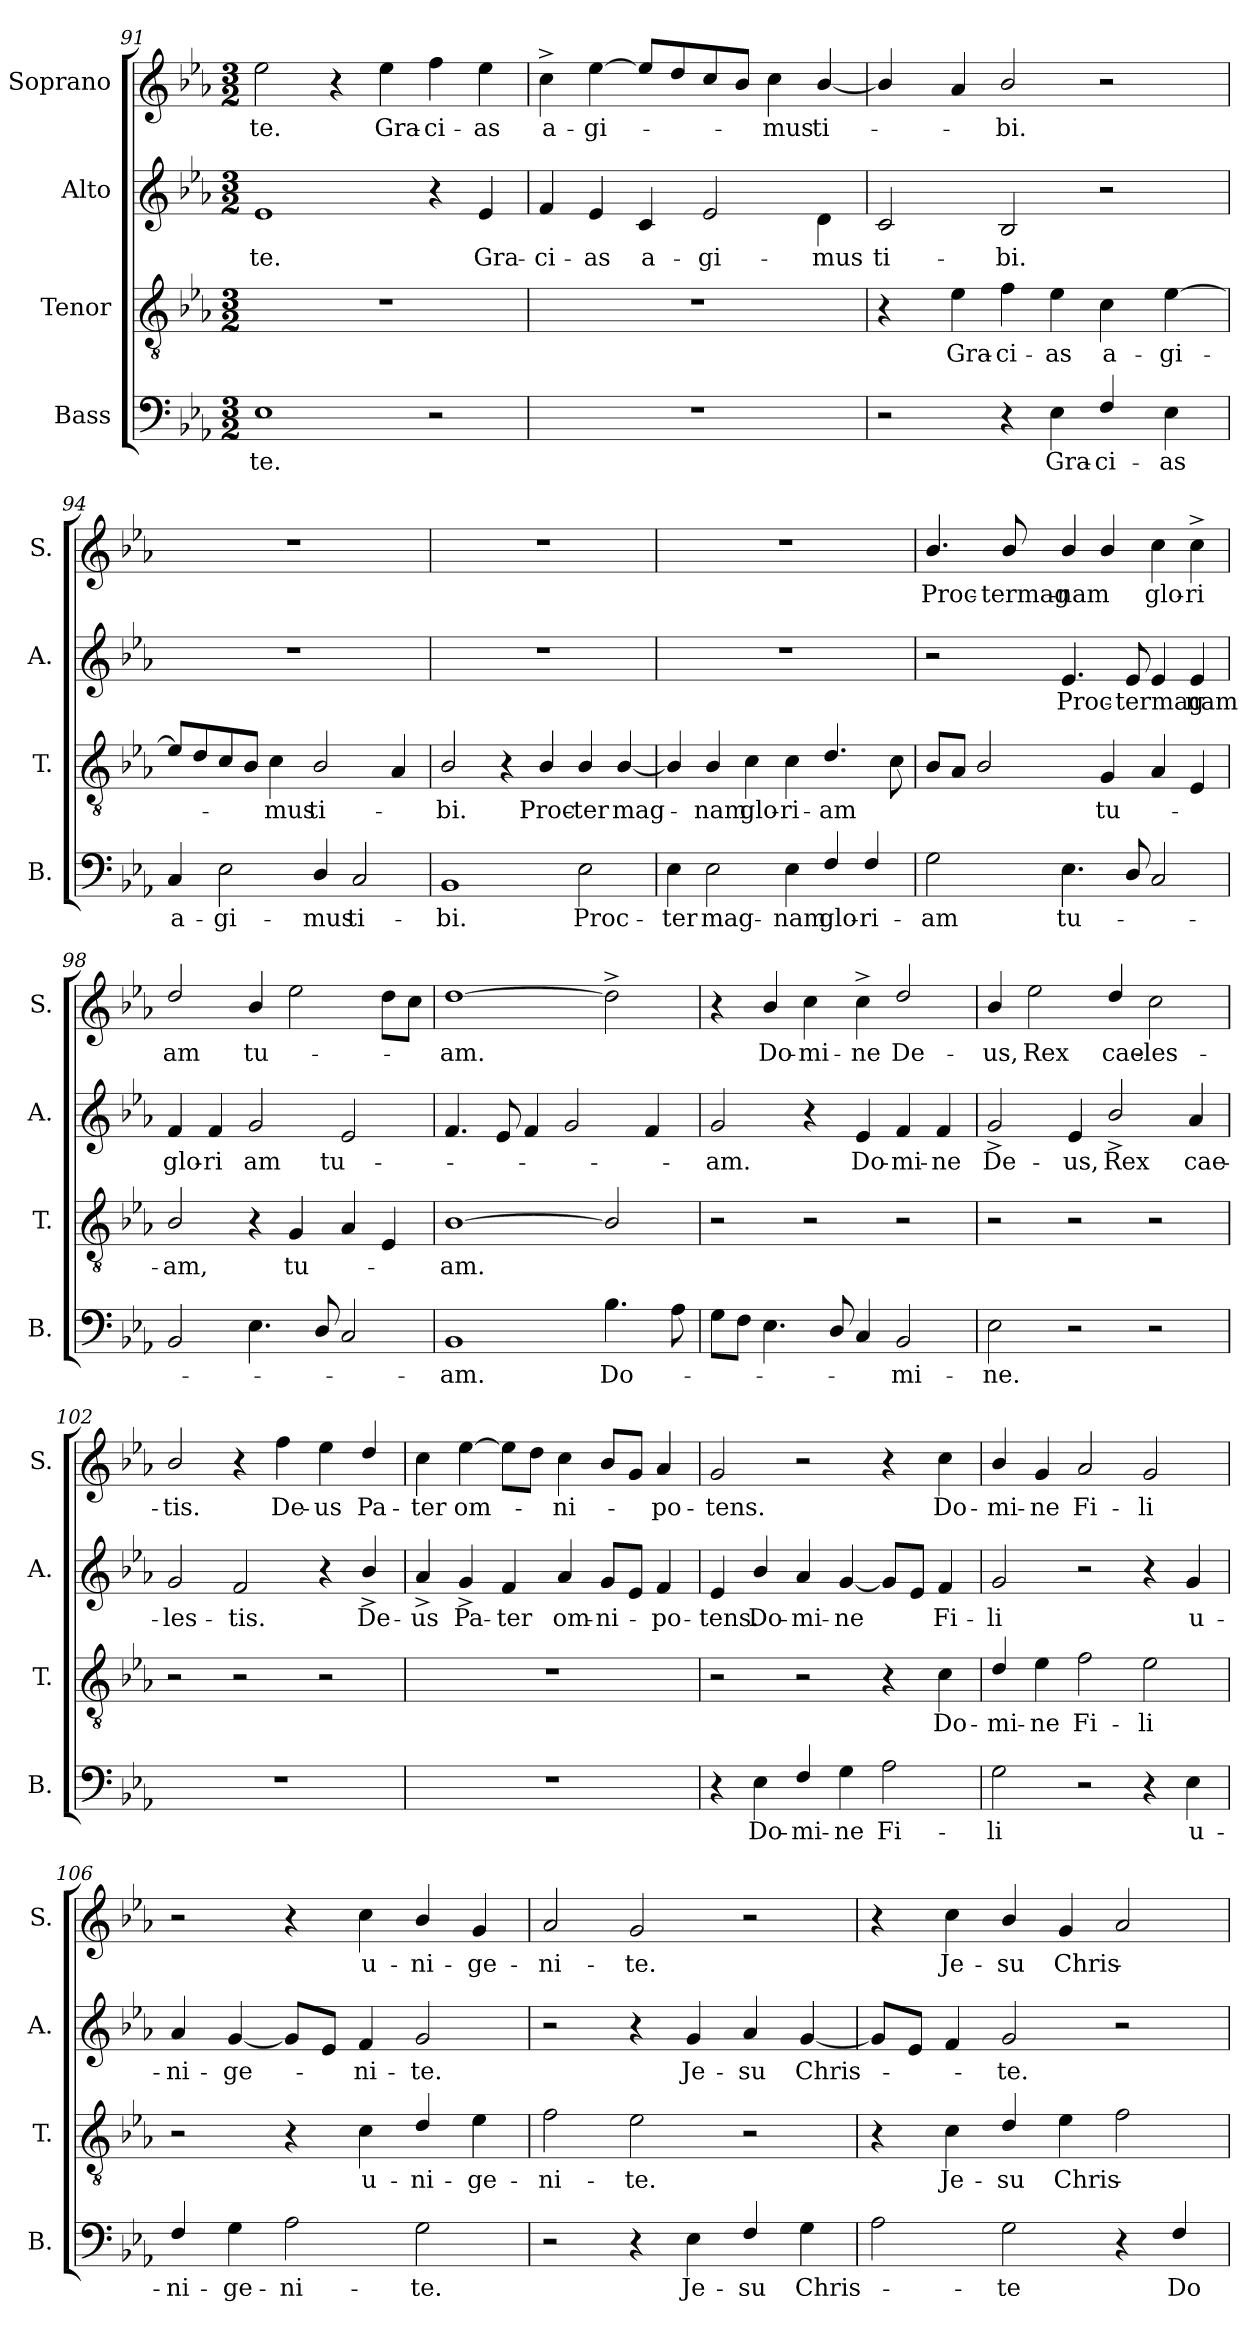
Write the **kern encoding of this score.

**kern	**text	**kern	**text	**kern	**text	**kern	**text
*part4	*part4	*part3	*part3	*part2	*part2	*part1	*part1
*staff4	*staff4	*staff3	*staff3	*staff2	*staff2	*staff1	*staff1
*I"Bass	*	*I"Tenor	*	*I"Alto	*	*I"Soprano	*
*I'B.	*	*I'T.	*	*I'A.	*	*I'S.	*
*clefF4	*	*clefGv2	*	*clefG2	*	*clefG2	*
*k[b-e-a-]	*	*k[b-e-a-]	*	*k[b-e-a-]	*	*k[b-e-a-]	*
*E-:	*	*E-:	*	*E-:	*	*E-:	*
*M3/2	*	*M3/2	*	*M3/2	*	*M3/2	*
=91	=91	=91	=91	=91	=91	=91	=91
!	!LO:LY:b:cj	!LO:N:vis=1	!	!	!LO:LY:b:cj	!	!LO:LY:b:cj
1E-	te.	1.r	.	1e-	te.	2ee-\	te.
.	.	.	.	.	.	4r	.
!	!	!	!	!	!	!	!LO:LY:b:cj
.	.	.	.	.	.	4ee-\	Gra-
!	!	!	!	!	!	!	!LO:LY:b:cj
2r	.	.	.	4r	.	4ff\	-ci-
!	!	!	!	!	!LO:LY:b:cj	!	!LO:LY:b:cj
.	.	.	.	4e-/	Gra-	4ee-\	-as
=92	=92	=92	=92	=92	=92	=92	=92
!LO:N:vis=1	!	!LO:N:vis=1	!	!	!LO:LY:b:cj	!	!LO:LY:b:cj
1.r	.	1.r	.	4f/	-ci-	4cc^<\	a-
!	!	!	!	!	!LO:LY:b:cj	!	!LO:LY:b:cj
.	.	.	.	4e-/	-as	[>4ee-\	-gi-
!	!	!	!	!	!LO:LY:b:cj	!	!
.	.	.	.	4c/	a-	8ee-/L]	.
.	.	.	.	.	.	8dd/	.
!	!	!	!	!	!LO:LY:b:cj	!	!
.	.	.	.	2e-/	-gi-	8cc/	.
.	.	.	.	.	.	8b-/J	.
!	!	!	!	!	!	!	!LO:LY:b:cj
.	.	.	.	.	.	4cc\	-mus
!	!	!	!	!	!LO:LY:b:cj	!	!LO:LY:b:cj
.	.	.	.	4d\	-mus	[>4b-/	ti-
!!LO:LB:g=z
=93	=93	=93	=93	=93	=93	=93	=93
!	!	!	!	!	!LO:LY:b:cj	!	!
*	*	*	*	*^	*	*	*
2r	.	4r	.	2c/	8ryy	ti-	4b-/]	.
.	.	.	.	.	32ryy	.	.	.
.	.	.	.	.	1ryy	.	.	.
!	!	!	!LO:LY:b:cj	!	!	!	!	!
.	.	4e-\	Gra-	.	.	.	4a-/	.
!	!	!	!LO:LY:b:cj	!	!	!LO:LY:b:cj	!	!LO:LY:b:cj
4r	.	4f\	-ci-	2B-/	.	-bi.	2b-/	-bi.
!	!LO:LY:b:cj	!	!LO:LY:b:cj	!	!	!	!	!
4E-\	Gra-	4e-\	-as	.	.	.	.	.
!	!LO:LY:b:cj	!	!LO:LY:b:cj	!	!	!	!	!
4F/	-ci-	4c\	a-	2r	.	.	2r	.
.	.	.	.	.	4ryy	.	.	.
!	!LO:LY:b:cj	!	!LO:LY:b:cj	!	!	!	!	!
4E-\	-as	[>4e-\	-gi-	.	.	.	.	.
.	.	.	.	.	16.ryy	.	.	.
=94	=94	=94	=94	=94	=94	=94	=94	=94
!	!LO:LY:b:cj	!	!	!LO:N:vis=1	!	!	!LO:N:vis=1	!
*	*	*	*	*v	*v	*	*	*
4C/	a-	8e-/L]	.	1.r	.	1.r	.
.	.	8d/	.	.	.	.	.
!	!LO:LY:b:cj	!	!	!	!	!	!
2E-\	-gi-	8c/	.	.	.	.	.
.	.	8B-/J	.	.	.	.	.
!	!	!	!LO:LY:b:cj	!	!	!	!
.	.	4c\	-mus	.	.	.	.
!	!LO:LY:b:cj	!	!LO:LY:b:cj	!	!	!	!
4D/	-mus	2B-/	ti-	.	.	.	.
!	!LO:LY:b:cj	!	!	!	!	!	!
2C/	ti-	.	.	.	.	.	.
.	.	4A-/	.	.	.	.	.
=95	=95	=95	=95	=95	=95	=95	=95
!	!LO:LY:b:cj	!	!LO:LY:b:cj	!LO:N:vis=1	!	!LO:N:vis=1	!
1BB-	-bi.	2B-/	-bi.	1.r	.	1.r	.
.	.	4r	.	.	.	.	.
!	!	!	!LO:LY:b:cj	!	!	!	!
.	.	4B-/	Proc-	.	.	.	.
!	!LO:LY:b:cj	!	!LO:LY:b:rj	!	!	!	!
2E-\	Proc-	4B-/	-ter	.	.	.	.
!	!	!	!LO:LY:b	!	!	!	!
.	.	[<4B-/	mag-	.	.	.	.
=96	=96	=96	=96	=96	=96	=96	=96
!	!LO:LY:b:cj	!	!	!LO:N:vis=1	!	!LO:N:vis=1	!
4E-\	-ter	4B-/]	.	1.r	.	1.r	.
!	!LO:LY:b	!	!LO:LY:b:cj	!	!	!	!
2E-\	mag-	4B-/	-nam	.	.	.	.
!	!	!	!LO:LY:b:cj	!	!	!	!
.	.	4c\	glo-	.	.	.	.
!	!LO:LY:b:cj	!	!LO:LY:b:cj	!	!	!	!
4E-\	-nam	4c\	-ri-	.	.	.	.
!	!LO:LY:b:cj	!	!LO:LY:b	!	!	!	!
4F/	glo-	4.d/	-am	.	.	.	.
!	!LO:LY:b:cj	!	!	!	!	!	!
4F/	-ri-	.	.	.	.	.	.
.	.	8c\	.	.	.	.	.
!!LO:LB:g=z
=97	=97	=97	=97	=97	=97	=97	=97
!	!LO:LY:b:cj	!	!	!	!	!	!LO:LY:b:cj
2G\	-am	8B-/L	.	2r	.	4.b-/	Proc-
.	.	8A-/J	.	.	.	.	.
.	.	2B-/	.	.	.	.	.
!	!	!	!	!	!	!	!LO:LY:b
.	.	.	.	.	.	8b-/	-termag-
!	!LO:LY:b:cj	!	!	!	!LO:LY:b:cj	!	!LO:LY:b:cj
4.E-\	tu-	.	.	4.e-/	Proc-	4b-/	-nam
!	!	!	!LO:LY:b:cj	!	!	!	!
.	.	4G/	tu-	.	.	4b-/	.
!	!	!	!	!	!LO:LY:b	!	!
8D/	.	.	.	8e-/	-termag	.	.
!	!	!	!	!	!	!	!LO:LY:b:cj
2C/	.	4A-/	.	4e-/	.	4cc\	glo-
!	!	!	!	!	!LO:LY:b:cj	!	!LO:LY:b:cj
.	.	4E-/	.	4e-/	nam	4cc^<\	-ri
=98	=98	=98	=98	=98	=98	=98	=98
!	!	!	!LO:LY:b:cj	!	!LO:LY:b	!	!LO:LY:b:cj
2BB-/	.	2B-/	-am,	4f/	glo-	2dd/	am
!	!	!	!	!	!LO:LY:b	!	!
.	.	.	.	4f/	-ri	.	.
!	!	!	!	!	!LO:LY:b:cj	!	!LO:LY:b:cj
4.E-\	.	4r	.	2g/	am	4b-/	tu-
!	!	!	!LO:LY:b:cj	!	!	!	!
.	.	4G/	tu-	.	.	2ee-\	.
8D/	.	.	.	.	.	.	.
!	!	!	!	!	!LO:LY:b	!	!
2C/	.	4A-/	.	2e-/	tu-	.	.
.	.	4E-/	.	.	.	8dd\L	.
.	.	.	.	.	.	8cc\J	.
=99	=99	=99	=99	=99	=99	=99	=99
!	!LO:LY:b:cj	!	!LO:LY:b:cj	!	!	!	!LO:LY:b:cj
1BB-	-am.	[<1B-	-am.	4.f/	.	[>1dd	-am.
.	.	.	.	8e-/	.	.	.
.	.	.	.	4f/	.	.	.
.	.	.	.	2g/	.	.	.
!	!LO:LY:b:cj	!	!	!	!	!	!
4.B-\	Do-	2B-/]	.	.	.	2dd^<\]	.
.	.	.	.	4f/	.	.	.
8A-\	.	.	.	.	.	.	.
=100	=100	=100	=100	=100	=100	=100	=100
!	!	!	!	!	!LO:LY:b:cj	!	!
8G\L	.	2r	.	2g/	-am.	4r	.
8F\J	.	.	.	.	.	.	.
!	!	!	!	!	!	!	!LO:LY:b
4.E-\	.	.	.	.	.	4b-/	Do-
!	!	!	!	!	!	!	!LO:LY:b:rj
.	.	2r	.	4r	.	4cc\	-mi-
8D/	.	.	.	.	.	.	.
!	!	!	!	!	!LO:LY:b	!	!LO:LY:b:cj
4C/	.	.	.	4e-/	Do-	4cc^<\	-ne
!	!LO:LY:b:cj	!	!	!	!LO:LY:b:cj	!	!LO:LY:b:cj
2BB-/	-mi-	2r	.	4f/	-mi-	2dd/	De-
!	!	!	!	!	!LO:LY:b:rj	!	!
.	.	.	.	4f/	-ne	.	.
!!LO:LB:g=z
=101	=101	=101	=101	=101	=101	=101	=101
!	!LO:LY:b:cj	!	!	!	!LO:LY:b:cj	!	!LO:LY:b:cj
2E-\	-ne.	2r	.	2g^>/	De-	4b-/	-us,
!	!	!	!	!	!	!	!LO:LY:b:cj
.	.	.	.	.	.	2ee-\	Rex
!	!	!	!	!	!LO:LY:b:cj	!	!
2r	.	2r	.	4e-/	-us,	.	.
!	!	!	!	!	!LO:LY:b:cj	!	!LO:LY:b
.	.	.	.	2b-^>/	Rex	4dd/	cae-
!	!	!	!	!	!	!	!LO:LY:b:rj
2r	.	2r	.	.	.	2cc\	-les-
!	!	!	!	!	!LO:LY:b:cj	!	!
.	.	.	.	4a-/	cae-	.	.
=102	=102	=102	=102	=102	=102	=102	=102
!LO:N:vis=1	!	!	!	!	!LO:LY:b:cj	!	!LO:LY:b:cj
1.r	.	2r	.	2g/	-les-	2b-/	-tis.
!	!	!	!	!	!LO:LY:b:cj	!	!
.	.	2r	.	2f/	-tis.	4r	.
!	!	!	!	!	!	!	!LO:LY:b:cj
.	.	.	.	.	.	4ff\	De-
!	!	!	!	!	!	!	!LO:LY:b:cj
.	.	2r	.	4r	.	4ee-\	-us
!	!	!	!	!	!LO:LY:b:cj	!	!LO:LY:b:cj
.	.	.	.	4b-^>/	De-	4dd/	Pa-
=103	=103	=103	=103	=103	=103	=103	=103
!	!	!	!	!	!LO:LY:b:cj	!	!LO:LY:b:cj
1.r	.	1.r	.	4a-^>/	-us	4cc\	-ter
!	!	!	!	!	!LO:LY:b:cj	!	!LO:LY:b
.	.	.	.	4g^>/	Pa-	[>4ee-\	om-
!	!	!	!	!	!LO:LY:b:cj	!	!
.	.	.	.	4f/	-ter	8ee-\L]	.
.	.	.	.	.	.	8dd\J	.
!	!	!	!	!	!LO:LY:b:cj	!	!LO:LY:b:cj
.	.	.	.	4a-/	om-	4cc\	-ni-
!	!	!	!	!	!LO:LY:b:cj	!	!
.	.	.	.	8g/L	-ni-	8b-/L	.
.	.	.	.	8e-/J	.	8g/J	.
!	!	!	!	!	!LO:LY:b:cj	!	!LO:LY:b:cj
.	.	.	.	4f/	-po-	4a-/	-po-
=104	=104	=104	=104	=104	=104	=104	=104
!	!	!	!	!	!LO:LY:b:cj	!	!LO:LY:b:cj
4r	.	2r	.	4e-/	-tens.	2g/	-tens.
!	!LO:LY:b:cj	!	!	!	!LO:LY:b:cj	!	!
4E-\	Do-	.	.	4b-/	Do-	.	.
!	!LO:LY:b:cj	!	!	!	!LO:LY:b:cj	!	!
4F/	-mi-	2r	.	4a-/	-mi-	2r	.
!	!LO:LY:b:cj	!	!	!	!LO:LY:b:cj	!	!
4G\	-ne	.	.	[<4g/	-ne	.	.
!	!LO:LY:b:cj	!	!	!	!	!	!
2A-\	Fi-	4r	.	8g/L]	.	4r	.
.	.	.	.	8e-/J	.	.	.
!	!	!	!LO:LY:b:cj	!	!LO:LY:b:cj	!	!LO:LY:b:cj
.	.	4c\	Do-	4f/	Fi-	4cc\	Do-
!!LO:PB:g=z
=105	=105	=105	=105	=105	=105	=105	=105
!	!LO:LY:b:cj	!	!LO:LY:b:cj	!	!LO:LY:b:cj	!	!LO:LY:b:cj
2G\	-li	4d/	-mi-	2g/	-li	4b-/	-mi-
!	!	!	!LO:LY:b:cj	!	!	!	!LO:LY:b:cj
.	.	4e-\	-ne	.	.	4g/	-ne
!	!	!	!LO:LY:b:cj	!	!	!	!LO:LY:b:cj
2r	.	2f\	Fi-	2r	.	2a-/	Fi-
!	!	!	!LO:LY:b:cj	!	!	!	!LO:LY:b:cj
4r	.	2e-\	-li	4r	.	2g/	-li
!	!LO:LY:b:cj	!	!	!	!LO:LY:b:cj	!	!
4E-\	u-	.	.	4g/	u-	.	.
=106	=106	=106	=106	=106	=106	=106	=106
!	!LO:LY:b:cj	!	!	!	!LO:LY:b:cj	!	!
4F/	-ni-	2r	.	4a-/	-ni-	2r	.
!	!LO:LY:b:cj	!	!	!	!LO:LY:b:cj	!	!
4G\	-ge-	.	.	[<4g/	-ge-	.	.
!	!LO:LY:b:cj	!	!	!	!	!	!
2A-\	-ni-	4r	.	8g/L]	.	4r	.
.	.	.	.	8e-/J	.	.	.
!	!	!	!LO:LY:b:cj	!	!LO:LY:b:cj	!	!LO:LY:b:cj
.	.	4c\	u-	4f/	-ni-	4cc\	u-
!	!LO:LY:b:cj	!	!LO:LY:b:cj	!	!LO:LY:b:cj	!	!LO:LY:b:cj
2G\	-te.	4d/	-ni-	2g/	-te.	4b-/	-ni-
!	!	!	!LO:LY:b:cj	!	!	!	!LO:LY:b:cj
.	.	4e-\	-ge-	.	.	4g/	-ge-
=107	=107	=107	=107	=107	=107	=107	=107
!	!	!	!LO:LY:b:cj	!	!	!	!LO:LY:b:cj
2r	.	2f\	-ni-	2r	.	2a-/	-ni-
!	!	!	!LO:LY:b:cj	!	!	!	!LO:LY:b:cj
4r	.	2e-\	-te.	4r	.	2g/	-te.
!	!LO:LY:b:cj	!	!	!	!LO:LY:b:cj	!	!
4E-\	Je-	.	.	4g/	Je-	.	.
!	!LO:LY:b:cj	!	!	!	!LO:LY:b:cj	!	!
4F/	-su	2r	.	4a-/	-su	2r	.
!	!LO:LY:b	!	!	!	!LO:LY:b	!	!
4G\	Chris-	.	.	[<4g/	Chris-	.	.
=108	=108	=108	=108	=108	=108	=108	=108
2A-\	.	4r	.	8g/L]	.	4r	.
.	.	.	.	8e-/J	.	.	.
!	!	!	!LO:LY:b:cj	!	!	!	!LO:LY:b:cj
.	.	4c\	Je-	4f/	.	4cc\	Je-
!	!LO:LY:b:cj	!	!LO:LY:b:cj	!	!LO:LY:b:cj	!	!LO:LY:b:cj
2G\	-te	4d/	-su	2g/	-te.	4b-/	-su
!	!	!	!LO:LY:b	!	!	!	!LO:LY:b
.	.	4e-\	Chris-	.	.	4g/	Chris-
4r	.	2f\	.	2r	.	2a-/	.
!	!LO:LY:b:cj	!	!	!	!	!	!
4F/	Do-	.	.	.	.	.	.
=	=	=	=	=	=	=	=
*-	*-	*-	*-	*-	*-	*-	*-
